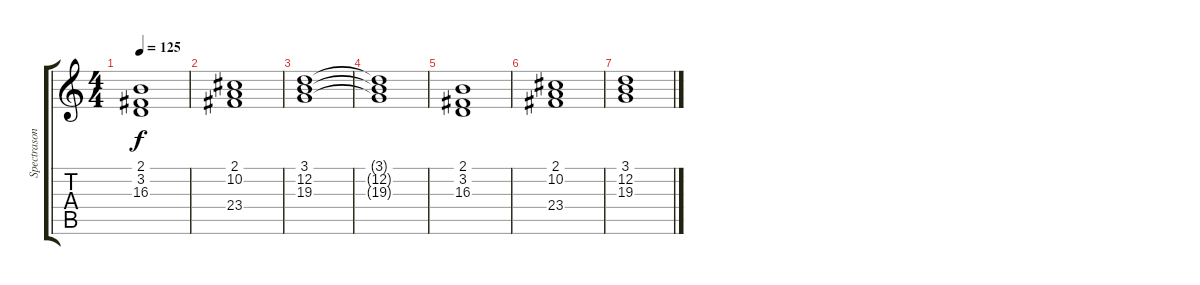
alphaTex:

\track ("Spectrasonics Omnisphere" "Spectrason") {instrument synthstrings2}
\staff {score tabs}
\tuning (E4 B3 G3 D3 A2 E2) {hide}
\ts (4 4)
\tempo 125
\clef g2
\ks c
(2.1 3.2 16.3).1{dy f} |
(2.1 10.2 23.4).1 |
(3.1 12.2 19.3).1 |
(3.1{t} 12.2{t} 19.3{t}).1 |
(2.1 3.2 16.3).1 |
(2.1 10.2 23.4).1 |
(3.1 12.2 19.3).1
